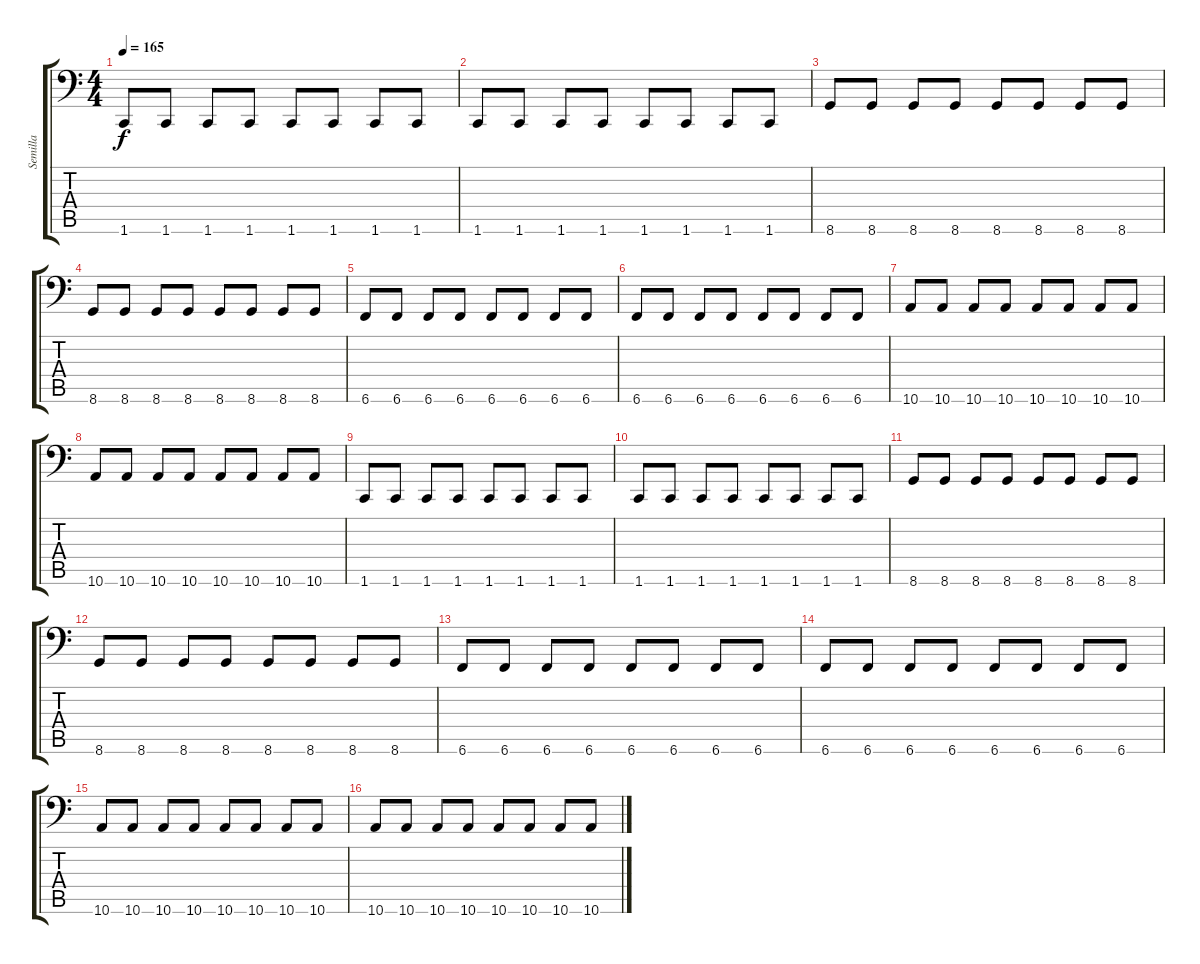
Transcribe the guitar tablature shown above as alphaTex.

\track ("Semilla" "Semilla") {instrument electricbassfinger}
\staff {score tabs}
\tuning (C3 G2 D2 A1 E1 B0) {hide}
\ts (4 4)
\tempo 165
\clef f4
\ks c
1.6.8{dy f} 1.6.8 1.6.8 1.6.8 1.6.8 1.6.8 1.6.8 1.6.8 |
1.6.8 1.6.8 1.6.8 1.6.8 1.6.8 1.6.8 1.6.8 1.6.8 |
8.6.8 8.6.8 8.6.8 8.6.8 8.6.8 8.6.8 8.6.8 8.6.8 |
8.6.8 8.6.8 8.6.8 8.6.8 8.6.8 8.6.8 8.6.8 8.6.8 |
6.6.8 6.6.8 6.6.8 6.6.8 6.6.8 6.6.8 6.6.8 6.6.8 |
6.6.8 6.6.8 6.6.8 6.6.8 6.6.8 6.6.8 6.6.8 6.6.8 |
10.6.8 10.6.8 10.6.8 10.6.8 10.6.8 10.6.8 10.6.8 10.6.8 |
10.6.8 10.6.8 10.6.8 10.6.8 10.6.8 10.6.8 10.6.8 10.6.8 |
1.6.8 1.6.8 1.6.8 1.6.8 1.6.8 1.6.8 1.6.8 1.6.8 |
1.6.8 1.6.8 1.6.8 1.6.8 1.6.8 1.6.8 1.6.8 1.6.8 |
8.6.8 8.6.8 8.6.8 8.6.8 8.6.8 8.6.8 8.6.8 8.6.8 |
8.6.8 8.6.8 8.6.8 8.6.8 8.6.8 8.6.8 8.6.8 8.6.8 |
6.6.8 6.6.8 6.6.8 6.6.8 6.6.8 6.6.8 6.6.8 6.6.8 |
6.6.8 6.6.8 6.6.8 6.6.8 6.6.8 6.6.8 6.6.8 6.6.8 |
10.6.8 10.6.8 10.6.8 10.6.8 10.6.8 10.6.8 10.6.8 10.6.8 |
10.6.8 10.6.8 10.6.8 10.6.8 10.6.8 10.6.8 10.6.8 10.6.8
